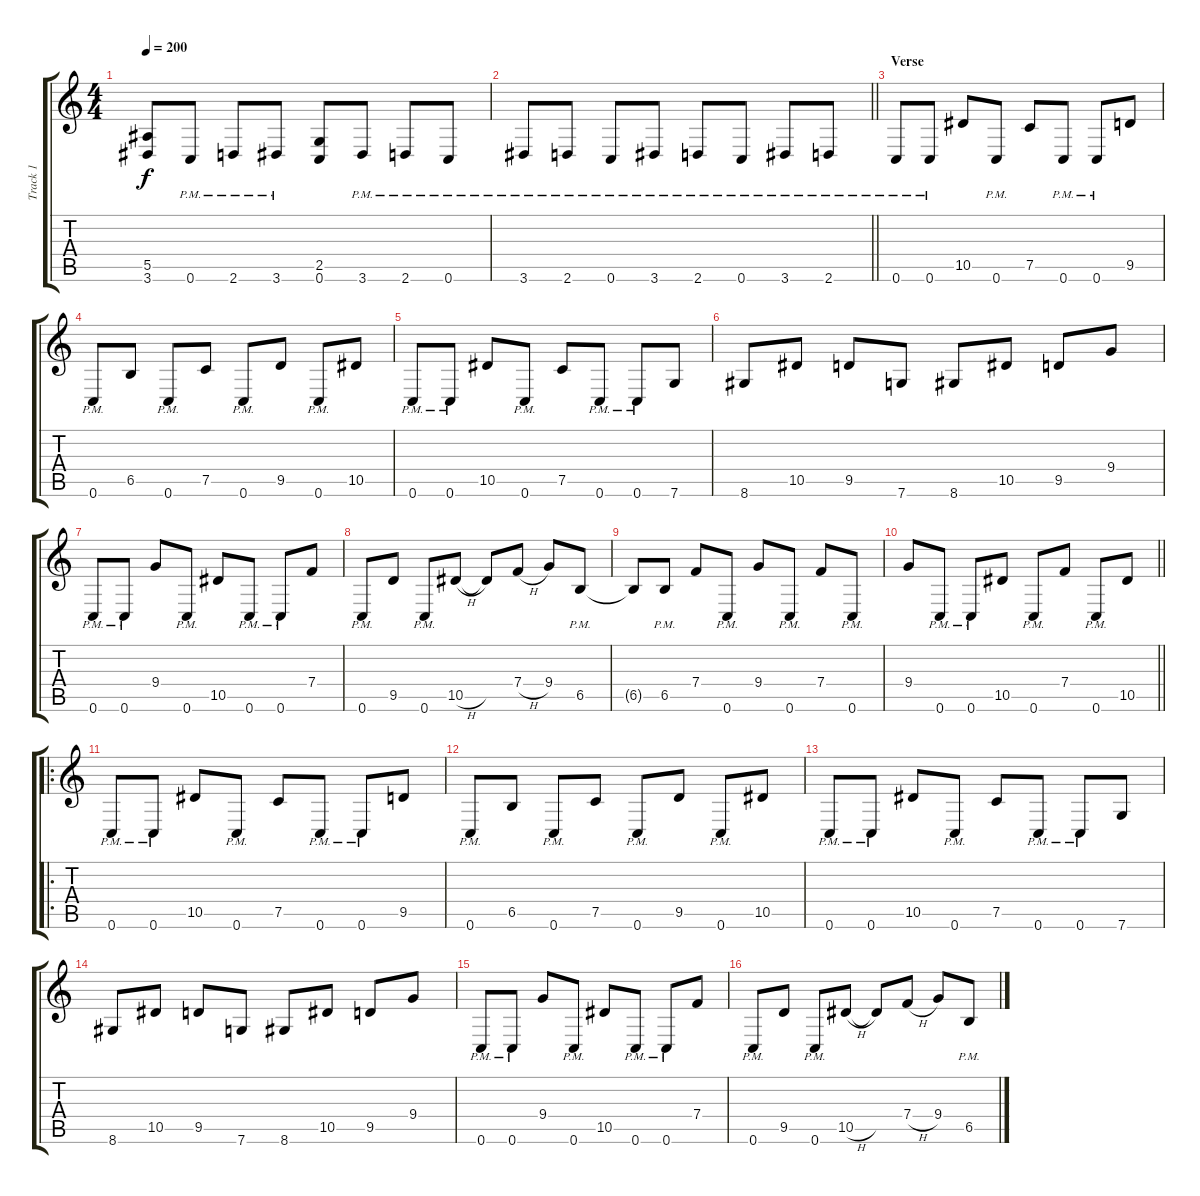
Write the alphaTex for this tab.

\track ("Track 1" "Track 1") {instrument distortionguitar}
\staff {score tabs}
\tuning (C4 G3 Eb3 Bb2 F2 C2) {hide}
\ts (4 4)
\tempo 200
\clef g2
\ks c
(5.5 3.6).8{dy f} 0.6{pm}.8 2.6{pm}.8 3.6{pm}.8 (2.5 0.6).8 3.6{pm}.8 2.6{pm}.8 0.6{pm}.8 |
\barLineRight lightlight
3.6{pm}.8 2.6{pm}.8 0.6{pm}.8 3.6{pm}.8 2.6{pm}.8 0.6{pm}.8 3.6{pm}.8 2.6{pm}.8 |
\section ("" "Verse")
0.6{pm}.8 0.6{pm}.8 10.5.8 0.6{pm}.8 7.5.8 0.6{pm}.8 0.6{pm}.8 9.5.8 |
0.6{pm}.8 6.5.8 0.6{pm}.8 7.5.8 0.6{pm}.8 9.5.8 0.6{pm}.8 10.5.8 |
0.6{pm}.8 0.6{pm}.8 10.5.8 0.6{pm}.8 7.5.8 0.6{pm}.8 0.6{pm}.8 7.6.8 |
8.6.8 10.5.8 9.5.8 7.6.8 8.6.8 10.5.8 9.5.8 9.4.8 |
0.6{pm}.8 0.6{pm}.8 9.4.8 0.6{pm}.8 10.5.8 0.6{pm}.8 0.6{pm}.8 7.4.8 |
0.6{pm}.8 9.5.8 0.6{pm}.8 10.5{h}.8 10.5{t}.8 7.4{h}.8 9.4.8 6.5{pm}.8 |
6.5{t}.8 6.5{pm}.8 7.4.8 0.6{pm}.8 9.4.8 0.6{pm}.8 7.4.8 0.6{pm}.8 |
\barLineRight lightlight
9.4.8 0.6{pm}.8 0.6{pm}.8 10.5.8 0.6{pm}.8 7.4.8 0.6{pm}.8 10.5.8 |
\ro
0.6{pm}.8 0.6{pm}.8 10.5.8 0.6{pm}.8 7.5.8 0.6{pm}.8 0.6{pm}.8 9.5.8 |
0.6{pm}.8 6.5.8 0.6{pm}.8 7.5.8 0.6{pm}.8 9.5.8 0.6{pm}.8 10.5.8 |
0.6{pm}.8 0.6{pm}.8 10.5.8 0.6{pm}.8 7.5.8 0.6{pm}.8 0.6{pm}.8 7.6.8 |
8.6.8 10.5.8 9.5.8 7.6.8 8.6.8 10.5.8 9.5.8 9.4.8 |
0.6{pm}.8 0.6{pm}.8 9.4.8 0.6{pm}.8 10.5.8 0.6{pm}.8 0.6{pm}.8 7.4.8 |
0.6{pm}.8 9.5.8 0.6{pm}.8 10.5{h}.8 10.5{t}.8 7.4{h}.8 9.4.8 6.5{pm}.8
